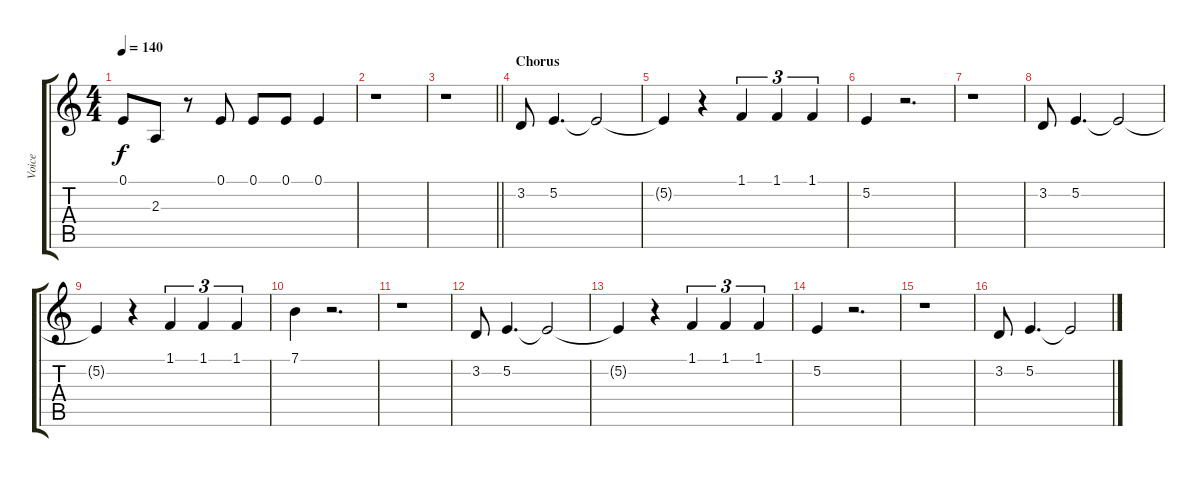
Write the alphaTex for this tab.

\track ("Voice" "Voice") {instrument lead6voice}
\staff {score tabs}
\tuning (E4 B3 G3 D3 A2 E2) {hide}
\ts (4 4)
\tempo 140
\clef g2
\ks c
0.1.8{dy f} 2.3.8 r.8 0.1.8 0.1.8 0.1.8 0.1.4 |
r.1 |
\barLineRight lightlight
r.1 |
\section ("" "Chorus")
3.2.8 5.2.4{d} 5.2{t}.2 |
5.2{t}.4 r.4 1.1.4{tu (3 2)} 1.1.4{tu (3 2)} 1.1.4{tu (3 2)} |
5.2.4 r.2{d} |
r.1 |
3.2.8 5.2.4{d} 5.2{t}.2 |
5.2{t}.4 r.4 1.1.4{tu (3 2)} 1.1.4{tu (3 2)} 1.1.4{tu (3 2)} |
7.1.4 r.2{d} |
r.1 |
3.2.8 5.2.4{d} 5.2{t}.2 |
5.2{t}.4 r.4 1.1.4{tu (3 2)} 1.1.4{tu (3 2)} 1.1.4{tu (3 2)} |
5.2.4 r.2{d} |
r.1 |
3.2.8 5.2.4{d} 5.2{t}.2
